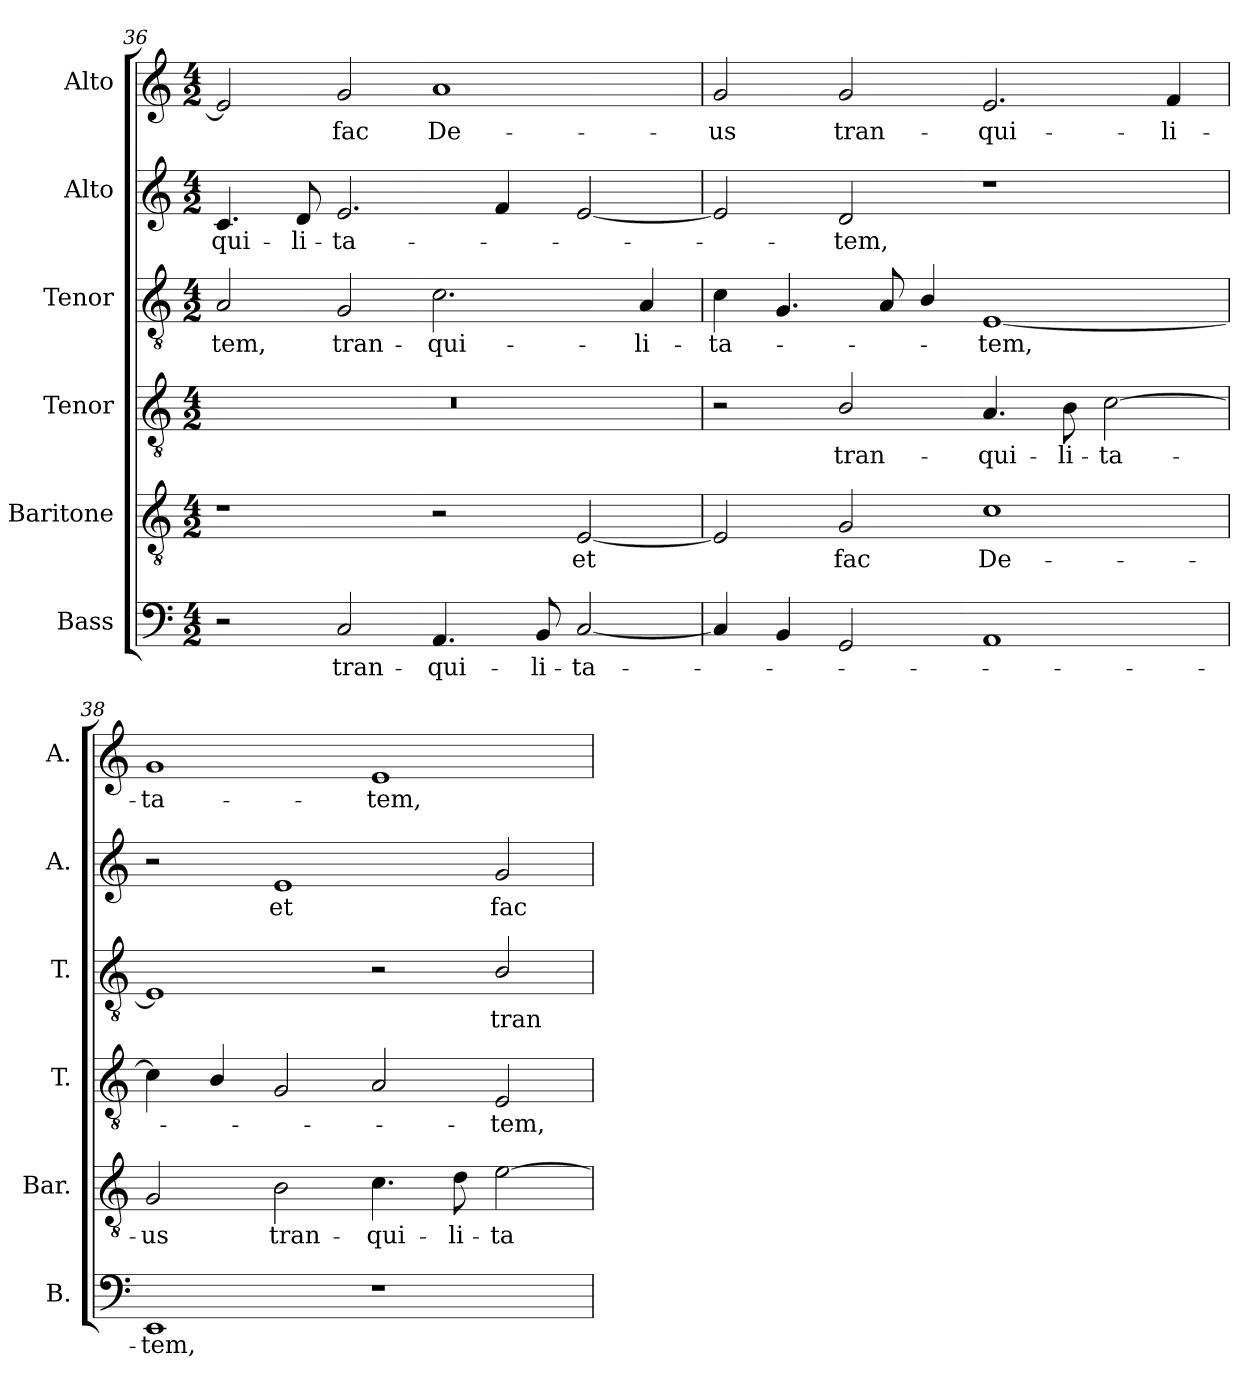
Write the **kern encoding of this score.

**kern	**text	**kern	**text	**kern	**text	**kern	**text	**kern	**text	**kern	**text
*part6	*part6	*part5	*part5	*part4	*part4	*part3	*part3	*part2	*part2	*part1	*part1
*staff6	*staff6	*staff5	*staff5	*staff4	*staff4	*staff3	*staff3	*staff2	*staff2	*staff1	*staff1
*I"Bass	*	*I"Baritone	*	*I"Tenor	*	*I"Tenor	*	*I"Alto	*	*I"Alto	*
*I'B.	*	*I'Bar.	*	*I'T.	*	*I'T.	*	*I'A.	*	*I'A.	*
*clefF4	*	*clefGv2	*	*clefGv2	*	*clefGv2	*	*clefG2	*	*clefG2	*
*	*	*ITrd7c12	*	*ITrd7c12	*	*ITrd7c12	*	*	*	*	*
*k[]	*	*k[]	*	*k[]	*	*k[]	*	*k[]	*	*k[]	*
*C:	*	*C:	*	*C:	*	*C:	*	*C:	*	*C:	*
*M4/2	*	*M4/2	*	*M4/2	*	*M4/2	*	*M4/2	*	*M4/2	*
=36	=36	=36	=36	=36	=36	=36	=36	=36	=36	=36	=36
!	!	!	!	!LO:N:vis=1	!	!	!	!	!	!	!
!	!	!	!	!	!	!	!LO:LY:b:color=#000000	!	!	!	!
!	!	!	!	!	!	!	!	!	!LO:LY:b:color=#000000	!	!
2r	.	1r	.	0r	.	2AAi/	-tem,	4.ci/	-qui-	2ei/]	.
!	!	!	!	!	!	!	!	!	!LO:LY:b:color=#000000	!	!
.	.	.	.	.	.	.	.	8di/	-li-	.	.
!	!LO:LY:b:color=#000000	!	!	!	!	!	!	!	!	!	!
!	!	!	!	!	!	!	!LO:LY:b:color=#000000	!	!	!	!
!	!	!	!	!	!	!	!	!	!LO:LY:b:color=#000000	!	!
!	!	!	!	!	!	!	!	!	!	!	!LO:LY:b:color=#000000
2Ci/	tran-	.	.	.	.	2GGi/	tran-	2.ei/	-ta-	2gi/	fac
!	!LO:LY:b:color=#000000	!	!	!	!	!	!	!	!	!	!
!	!	!	!	!	!	!	!LO:LY:b:color=#000000	!	!	!	!
!	!	!	!	!	!	!	!	!	!	!	!LO:LY:b:color=#000000
4.AAi/	-qui-	2r	.	.	.	2.Ci\	-qui-	.	.	1ai	De-
.	.	.	.	.	.	.	.	4fi/	.	.	.
!	!LO:LY:b:color=#000000	!	!	!	!	!	!	!	!	!	!
8BBi/	-li-	.	.	.	.	.	.	.	.	.	.
!	!LO:LY:b:color=#000000	!	!	!	!	!	!	!	!	!	!
!	!	!	!LO:LY:b:color=#000000	!	!	!	!	!	!	!	!
[2Ci/	-ta-	[2EEi/	et	.	.	.	.	[2ei/	.	.	.
!	!	!	!	!	!	!	!LO:LY:b:color=#000000	!	!	!	!
.	.	.	.	.	.	4AAi/	-li-	.	.	.	.
=37	=37	=37	=37	=37	=37	=37	=37	=37	=37	=37	=37
!	!	!	!	!	!	!	!LO:LY:b:color=#000000	!	!	!	!
!	!	!	!	!	!	!	!	!	!	!	!LO:LY:b:color=#000000
4Ci/]	.	2EEi/]	.	2r	.	4Ci\	-ta-	2ei/]	.	2gi/	-us
4BBi/	.	.	.	.	.	4.GGi/	.	.	.	.	.
!	!	!	!LO:LY:b:color=#000000	!	!	!	!	!	!	!	!
!	!	!	!	!	!LO:LY:b:color=#000000	!	!	!	!	!	!
!	!	!	!	!	!	!	!	!	!LO:LY:b:color=#000000	!	!
!	!	!	!	!	!	!	!	!	!	!	!LO:LY:b:color=#000000
2GGi/	.	2GGi/	fac	2BBi/	tran-	.	.	2di/	-tem,	2gi/	tran-
.	.	.	.	.	.	8AAi/	.	.	.	.	.
.	.	.	.	.	.	4BBi/	.	.	.	.	.
!	!	!	!LO:LY:b:color=#000000	!	!	!	!	!	!	!	!
!	!	!	!	!	!LO:LY:b:color=#000000	!	!	!	!	!	!
!	!	!	!	!	!	!	!LO:LY:b:color=#000000	!	!	!	!
!	!	!	!	!	!	!	!	!	!	!	!LO:LY:b:color=#000000
1AAi	.	1Ci	De-	4.AAi/	-qui-	[1EEi	-tem,	1r	.	2.ei/	-qui-
!	!	!	!	!	!LO:LY:b:color=#000000	!	!	!	!	!	!
.	.	.	.	8BBi\	-li-	.	.	.	.	.	.
!	!	!	!	!	!LO:LY:b:color=#000000	!	!	!	!	!	!
.	.	.	.	[2Ci\	-ta-	.	.	.	.	.	.
!	!	!	!	!	!	!	!	!	!	!	!LO:LY:b:color=#000000
.	.	.	.	.	.	.	.	.	.	4fi/	-li-
=38	=38	=38	=38	=38	=38	=38	=38	=38	=38	=38	=38
!	!LO:LY:b:color=#000000	!	!	!	!	!	!	!	!	!	!
!	!	!	!LO:LY:b:color=#000000	!	!	!	!	!	!	!	!
!	!	!	!	!	!	!	!	!	!	!	!LO:LY:b:color=#000000
1EEi	-tem,	2GGi/	-us	4Ci\]	.	1EEi]	.	2r	.	1gi	-ta-
.	.	.	.	4BBi/	.	.	.	.	.	.	.
!	!	!	!LO:LY:b:color=#000000	!	!	!	!	!	!	!	!
!	!	!	!	!	!	!	!	!	!LO:LY:b:color=#000000	!	!
.	.	2BBi\	tran-	2GGi/	.	.	.	1ei	et	.	.
!	!	!	!LO:LY:b:color=#000000	!	!	!	!	!	!	!	!
!	!	!	!	!	!	!	!	!	!	!	!LO:LY:b:color=#000000
1r	.	4.Ci\	-qui-	2AAi/	.	2r	.	.	.	1ei	-tem,
!	!	!	!LO:LY:b:color=#000000	!	!	!	!	!	!	!	!
.	.	8Di\	-li-	.	.	.	.	.	.	.	.
!	!	!	!LO:LY:b:color=#000000	!	!	!	!	!	!	!	!
!	!	!	!	!	!LO:LY:b:color=#000000	!	!	!	!	!	!
!	!	!	!	!	!	!	!LO:LY:b:color=#000000	!	!	!	!
!	!	!	!	!	!	!	!	!	!LO:LY:b:color=#000000	!	!
.	.	[2Ei\	-ta-	2EEi/	-tem,	2BBi/	tran-	2gi/	fac	.	.
=	=	=	=	=	=	=	=	=	=	=	=
*-	*-	*-	*-	*-	*-	*-	*-	*-	*-	*-	*-
